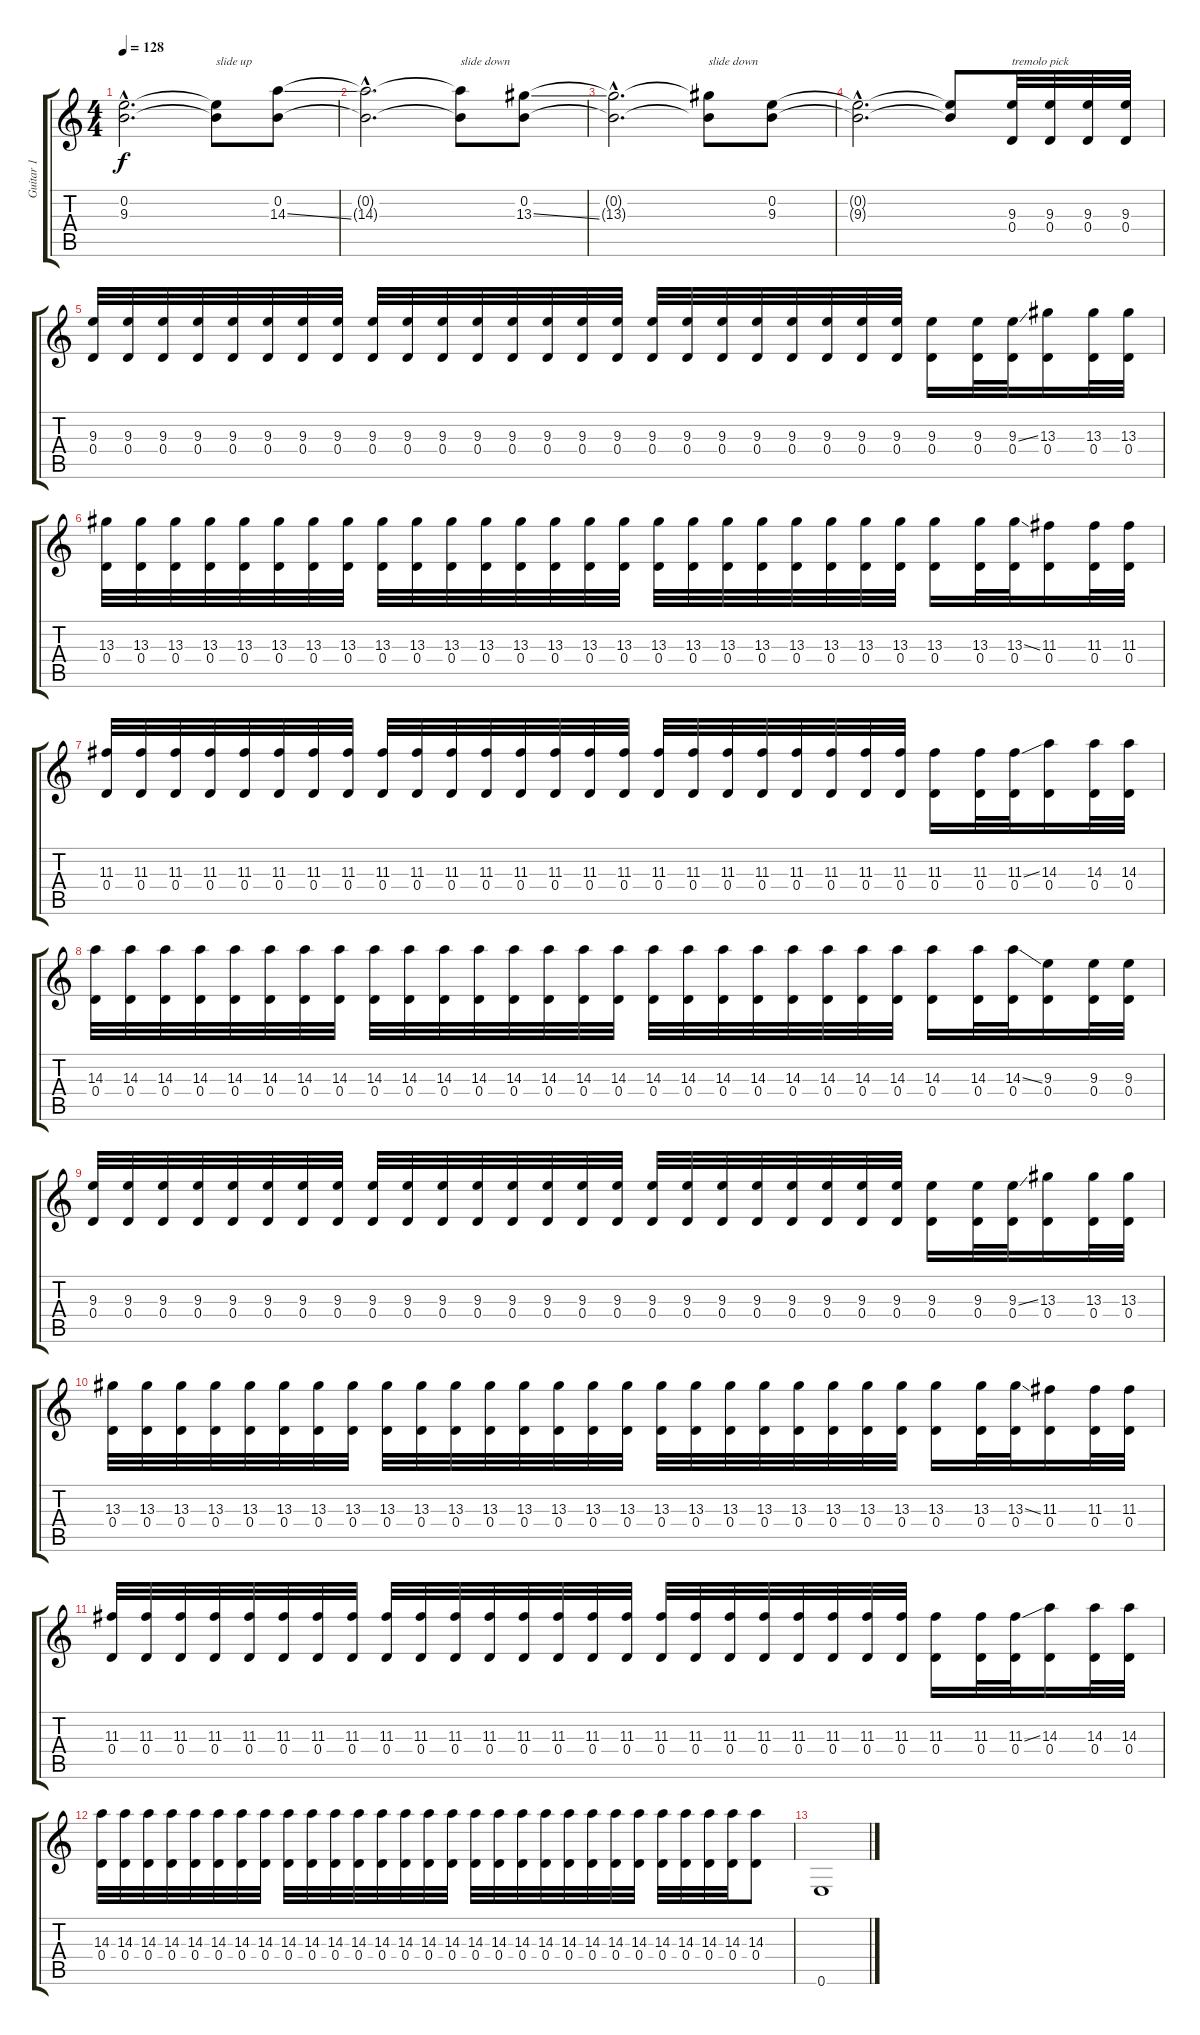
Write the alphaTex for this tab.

\track ("Guitar 1" "Guitar 1") {instrument overdrivenguitar}
\staff {score tabs}
\tuning (E4 B3 G3 D3 A2 E2) {hide}
\ts (4 4)
\tempo 128
\clef g2
\ks c
(0.2{hac t} 9.3{hac t}).2{d dy f} (0.2{t} 9.3{t}).8{txt "slide up"} (0.2 14.3{ss}).8 |
(0.2{hac t} 14.3{hac t}).2{d} (0.2{t} 14.3{t}).8{txt "slide down"} (0.2 13.3{ss}).8 |
(0.2{hac t} 13.3{hac t}).2{d} (0.2{t} 13.3{t}).8{txt "slide down"} (0.2 9.3).8 |
(0.2{hac t} 9.3{hac t}).2{d} (0.2{t} 9.3{t}).8 (9.3 0.4).32{txt "tremolo pick"} (9.3 0.4).32 (9.3 0.4).32 (9.3 0.4).32 |
(9.3 0.4).32 (9.3 0.4).32 (9.3 0.4).32 (9.3 0.4).32 (9.3 0.4).32 (9.3 0.4).32 (9.3 0.4).32 (9.3 0.4).32 (9.3 0.4).32 (9.3 0.4).32 (9.3 0.4).32 (9.3 0.4).32 (9.3 0.4).32 (9.3 0.4).32 (9.3 0.4).32 (9.3 0.4).32 (9.3 0.4).32 (9.3 0.4).32 (9.3 0.4).32 (9.3 0.4).32 (9.3 0.4).32 (9.3 0.4).32 (9.3 0.4).32 (9.3 0.4).32 (9.3 0.4).16 (9.3 0.4).32 (9.3{ss} 0.4).32 (13.3 0.4).16 (13.3 0.4).32 (13.3 0.4).32 |
(13.3 0.4).32 (13.3 0.4).32 (13.3 0.4).32 (13.3 0.4).32 (13.3 0.4).32 (13.3 0.4).32 (13.3 0.4).32 (13.3 0.4).32 (13.3 0.4).32 (13.3 0.4).32 (13.3 0.4).32 (13.3 0.4).32 (13.3 0.4).32 (13.3 0.4).32 (13.3 0.4).32 (13.3 0.4).32 (13.3 0.4).32 (13.3 0.4).32 (13.3 0.4).32 (13.3 0.4).32 (13.3 0.4).32 (13.3 0.4).32 (13.3 0.4).32 (13.3 0.4).32 (13.3 0.4).16 (13.3 0.4).32 (13.3{ss} 0.4).32 (11.3 0.4).16 (11.3 0.4).32 (11.3 0.4).32 |
(11.3 0.4).32 (11.3 0.4).32 (11.3 0.4).32 (11.3 0.4).32 (11.3 0.4).32 (11.3 0.4).32 (11.3 0.4).32 (11.3 0.4).32 (11.3 0.4).32 (11.3 0.4).32 (11.3 0.4).32 (11.3 0.4).32 (11.3 0.4).32 (11.3 0.4).32 (11.3 0.4).32 (11.3 0.4).32 (11.3 0.4).32 (11.3 0.4).32 (11.3 0.4).32 (11.3 0.4).32 (11.3 0.4).32 (11.3 0.4).32 (11.3 0.4).32 (11.3 0.4).32 (11.3 0.4).16 (11.3 0.4).32 (11.3{ss} 0.4).32 (14.3 0.4).16 (14.3 0.4).32 (14.3 0.4).32 |
(14.3 0.4).32 (14.3 0.4).32 (14.3 0.4).32 (14.3 0.4).32 (14.3 0.4).32 (14.3 0.4).32 (14.3 0.4).32 (14.3 0.4).32 (14.3 0.4).32 (14.3 0.4).32 (14.3 0.4).32 (14.3 0.4).32 (14.3 0.4).32 (14.3 0.4).32 (14.3 0.4).32 (14.3 0.4).32 (14.3 0.4).32 (14.3 0.4).32 (14.3 0.4).32 (14.3 0.4).32 (14.3 0.4).32 (14.3 0.4).32 (14.3 0.4).32 (14.3 0.4).32 (14.3 0.4).16 (14.3 0.4).32 (14.3{ss} 0.4).32 (9.3 0.4).16 (9.3 0.4).32 (9.3 0.4).32 |
(9.3 0.4).32 (9.3 0.4).32 (9.3 0.4).32 (9.3 0.4).32 (9.3 0.4).32 (9.3 0.4).32 (9.3 0.4).32 (9.3 0.4).32 (9.3 0.4).32 (9.3 0.4).32 (9.3 0.4).32 (9.3 0.4).32 (9.3 0.4).32 (9.3 0.4).32 (9.3 0.4).32 (9.3 0.4).32 (9.3 0.4).32 (9.3 0.4).32 (9.3 0.4).32 (9.3 0.4).32 (9.3 0.4).32 (9.3 0.4).32 (9.3 0.4).32 (9.3 0.4).32 (9.3 0.4).16 (9.3 0.4).32 (9.3{ss} 0.4).32 (13.3 0.4).16 (13.3 0.4).32 (13.3 0.4).32 |
(13.3 0.4).32 (13.3 0.4).32 (13.3 0.4).32 (13.3 0.4).32 (13.3 0.4).32 (13.3 0.4).32 (13.3 0.4).32 (13.3 0.4).32 (13.3 0.4).32 (13.3 0.4).32 (13.3 0.4).32 (13.3 0.4).32 (13.3 0.4).32 (13.3 0.4).32 (13.3 0.4).32 (13.3 0.4).32 (13.3 0.4).32 (13.3 0.4).32 (13.3 0.4).32 (13.3 0.4).32 (13.3 0.4).32 (13.3 0.4).32 (13.3 0.4).32 (13.3 0.4).32 (13.3 0.4).16 (13.3 0.4).32 (13.3{ss} 0.4).32 (11.3 0.4).16 (11.3 0.4).32 (11.3 0.4).32 |
(11.3 0.4).32 (11.3 0.4).32 (11.3 0.4).32 (11.3 0.4).32 (11.3 0.4).32 (11.3 0.4).32 (11.3 0.4).32 (11.3 0.4).32 (11.3 0.4).32 (11.3 0.4).32 (11.3 0.4).32 (11.3 0.4).32 (11.3 0.4).32 (11.3 0.4).32 (11.3 0.4).32 (11.3 0.4).32 (11.3 0.4).32 (11.3 0.4).32 (11.3 0.4).32 (11.3 0.4).32 (11.3 0.4).32 (11.3 0.4).32 (11.3 0.4).32 (11.3 0.4).32 (11.3 0.4).16 (11.3 0.4).32 (11.3{ss} 0.4).32 (14.3 0.4).16 (14.3 0.4).32 (14.3 0.4).32 |
(14.3 0.4).32 (14.3 0.4).32 (14.3 0.4).32 (14.3 0.4).32 (14.3 0.4).32 (14.3 0.4).32 (14.3 0.4).32 (14.3 0.4).32 (14.3 0.4).32 (14.3 0.4).32 (14.3 0.4).32 (14.3 0.4).32 (14.3 0.4).32 (14.3 0.4).32 (14.3 0.4).32 (14.3 0.4).32 (14.3 0.4).32 (14.3 0.4).32 (14.3 0.4).32 (14.3 0.4).32 (14.3 0.4).32 (14.3 0.4).32 (14.3 0.4).32 (14.3 0.4).32 (14.3 0.4).32 (14.3 0.4).32 (14.3 0.4).32 (14.3 0.4).32 (14.3 0.4).8 |
0.6.1
